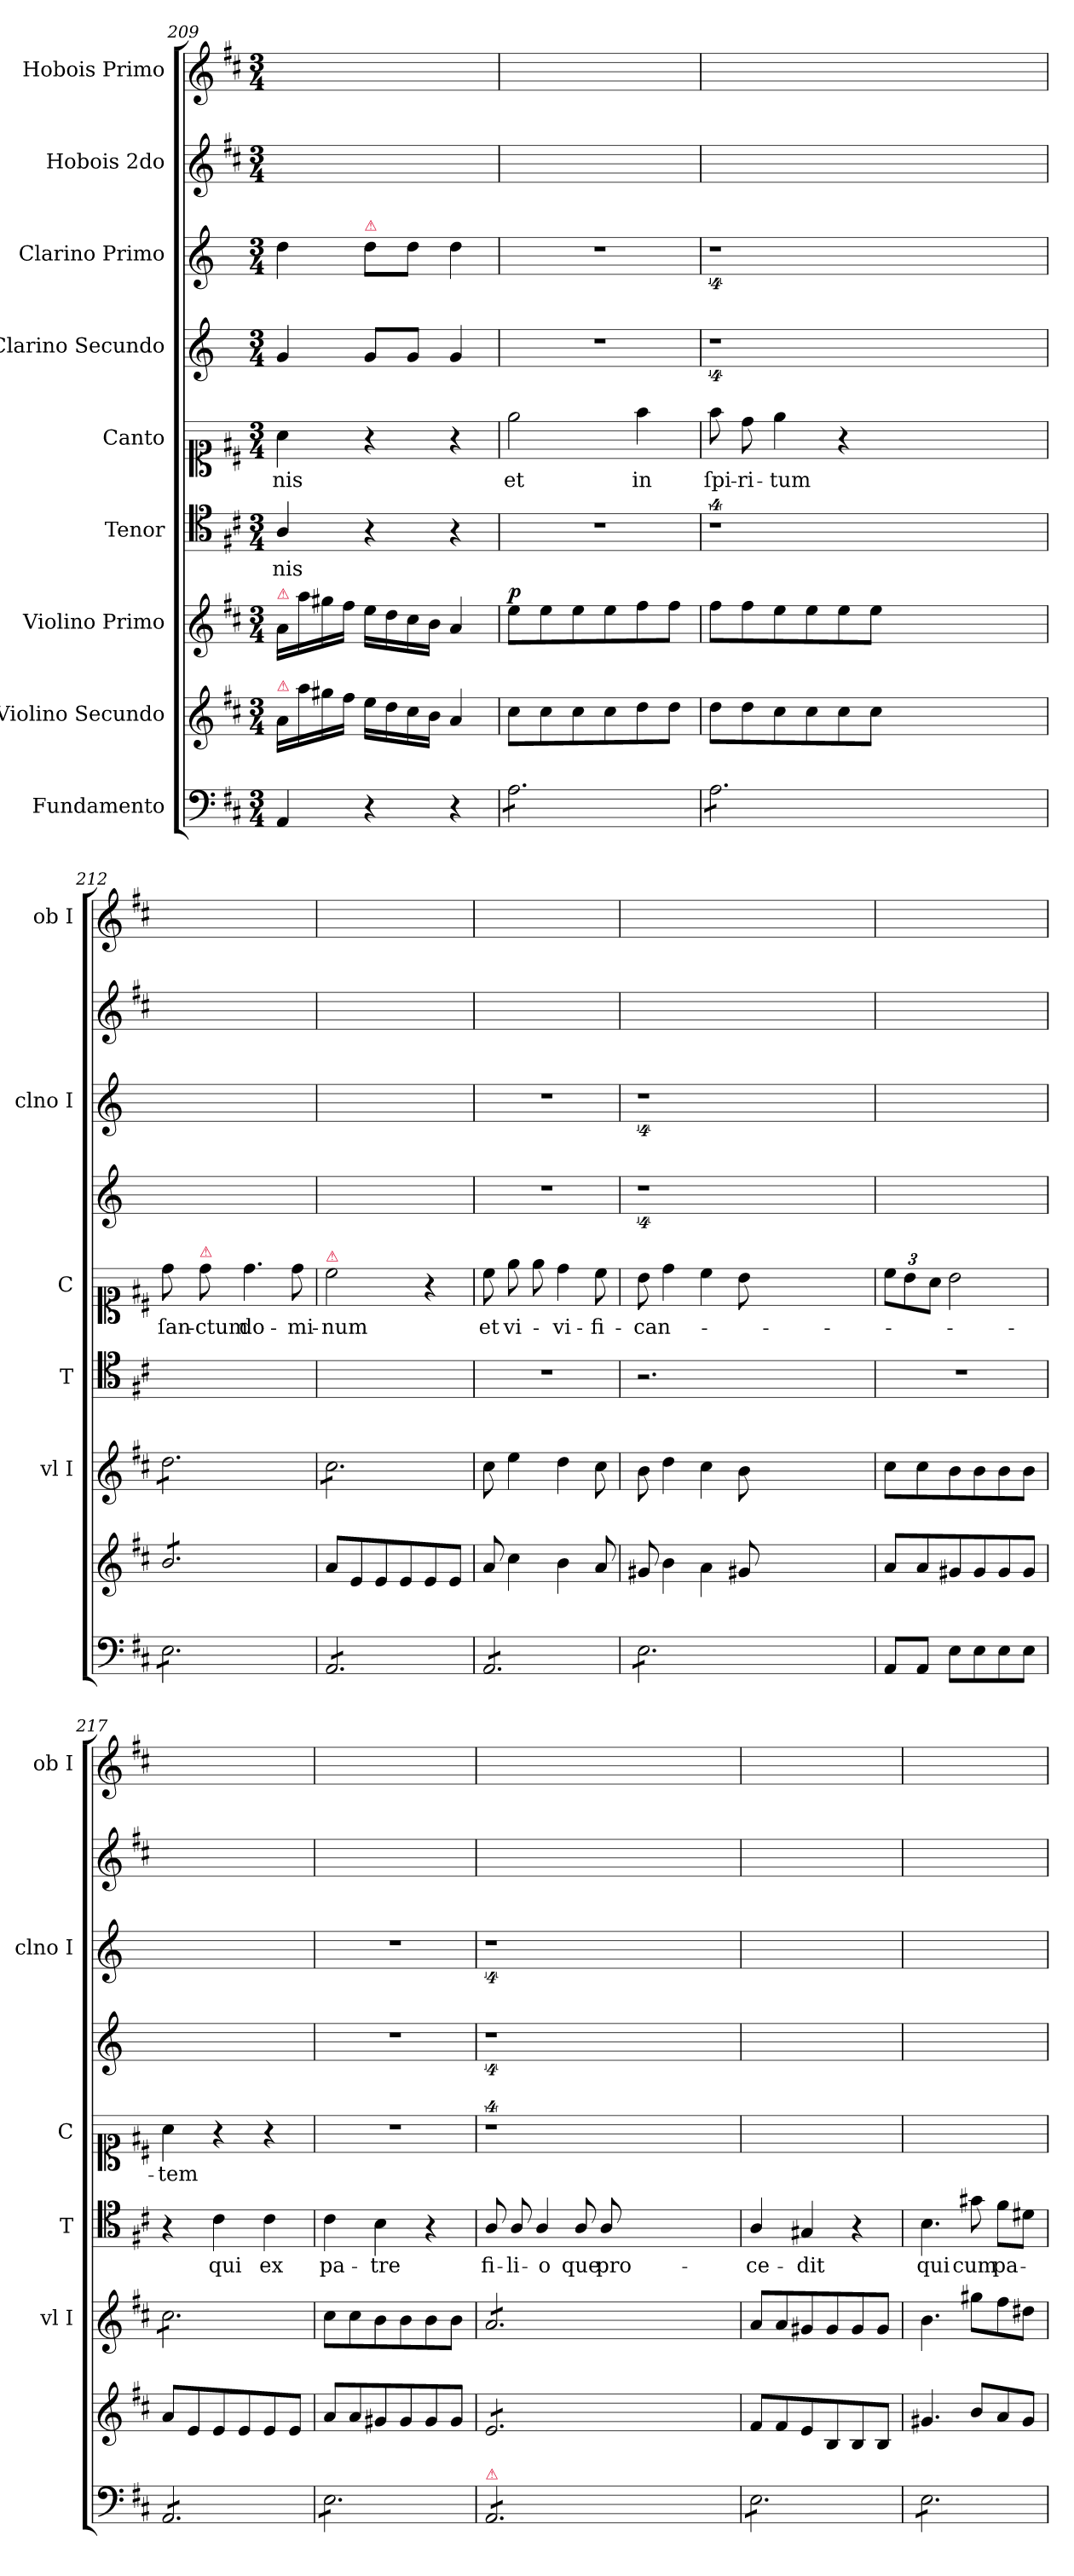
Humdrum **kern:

**kern	**dynam	**kern	**dynam	**kern	**dynam	**kern	**text	**kern	**text	**kern	**kern	**kern	**kern
*part9	*part9	*part8	*part8	*part7	*part7	*part6	*part6	*part5	*part5	*part4	*part3	*part2	*part1
*staff9	*staff9	*staff8	*staff8	*staff7	*staff7	*staff6	*staff6	*staff5	*staff5	*staff4	*staff3	*staff2	*staff1
*I"Fundamento	*	*I"Violino Secundo	*	*I"Violino Primo	*	*I"Tenor	*	*I"Canto	*	*I"Clarino Secundo	*I"Clarino Primo	*I"Hobois 2do	*I"Hobois Primo
*	*	*	*	*I'vl I	*	*I'T	*	*I'C	*	*	*I'clno I	*	*I'ob I
*clefF4	*	*clefG2	*	*clefG2	*	*clefC4	*	*clefC1	*	*clefG2	*clefG2	*clefG2	*clefG2
*	*	*	*	*	*	*	*	*	*	*ITrd-1c-2	*ITrd-1c-2	*	*
*k[f#c#]	*	*k[f#c#]	*	*k[f#c#]	*	*k[f#c#]	*	*k[f#c#]	*	*k[f#c#]	*k[f#c#]	*k[f#c#]	*k[f#c#]
*M3/4	*	*M3/4	*	*M3/4	*	*M3/4	*	*M3/4	*	*M3/4	*M3/4	*M3/4	*M3/4
=209	=209	=209	=209	=209	=209	=209	=209	=209	=209	=209	=209	=209	=209
!	!	!	!	!LO:TX:a:color=crimson:t=⚠	!	!	!	!	!	!	!	!	!
!	!	!LO:TX:a:color=crimson:t=⚠	!	!	!	!	!	!	!	!	!	!	!
4AA/	.	16a/LL	.	16a/LL	.	4A/	-nis	4a\	-nis	4a/	4ee\	2.ryy	2.ryy
.	.	16aa\	.	16aa\	.	.	.	.	.	.	.	.	.
.	.	16gg#X\	.	16gg#X\	.	.	.	.	.	.	.	.	.
.	.	16ff#\JJ	.	16ff#\JJ	.	.	.	.	.	.	.	.	.
!	!	!	!	!	!	!	!	!	!	!	!LO:TX:a:color=crimson:t=⚠	!	!
4r	.	16ee\LL	.	16ee\LL	.	4r	.	4r	.	8a/L	8ee\L	.	.
.	.	16dd\	.	16dd\	.	.	.	.	.	.	.	.	.
.	.	16cc#\	.	16cc#\	.	.	.	.	.	8a/J	8ee\J	.	.
.	.	16b\JJ	.	16b\JJ	.	.	.	.	.	.	.	.	.
4r	.	4a/	.	4a/	.	4r	.	4r	.	4a/	4ee\	.	.
=210	=210	=210	=210	=210	=210	=210	=210	=210	=210	=210	=210	=210	=210
!	!LO:DY:a	!	!LO:DY:a	!	!LO:DY:a	!	!	!	!	!	!	!	!
*tremolo	*	*	*	*	*	*	*	*	*	*	*	*	*
8A\L	p&colon;	8cc#\L	p&colon;	8ee\L	p	2.r	.	2ee\	et	2.r	2.r	2.ryy	2.ryy
8A\	.	8cc#\	.	8ee\	.	.	.	.	.	.	.	.	.
8A\	.	8cc#\	.	8ee\	.	.	.	.	.	.	.	.	.
8A\	.	8cc#\	.	8ee\	.	.	.	.	.	.	.	.	.
8A\	.	8dd\	.	8ff#\	.	.	.	4ff#\	in	.	.	.	.
8A\J	.	8dd\J	.	8ff#\J	.	.	.	.	.	.	.	.	.
=211	=211	=211	=211	=211	=211	=211	=211	=211	=211	=211	=211	=211	=211
8A\L	.	8dd\L	.	8ff#\L	.	4%9r	.	8ff#\	ſpi-	4%9r	4%9r	2.ryy	2.ryy
8A\	.	8dd\	.	8ff#\	.	.	.	8dd\	-ri-	.	.	.	.
8A\	.	8cc#\	.	8ee\	.	.	.	4ee\	-tum	.	.	.	.
8A\	.	8cc#\	.	8ee\	.	.	.	.	.	.	.	.	.
8A\	.	8cc#\	.	8ee\	.	.	.	4r	.	.	.	.	.
8A\J	.	8cc#\J	.	8ee\J	.	.	.	.	.	.	.	.	.
1.ryy	.	1.ryy	.	1.ryy	.	.	.	1.ryy	.	.	.	1.ryy	1.ryy
=212	=212	=212	=212	=212	=212	=212	=212	=212	=212	=212	=212	=212	=212
*	*	*tremolo	*	*	*	*	*	*	*	*	*	*	*
*	*	*	*	*tremolo	*	*	*	*	*	*	*	*	*
8E\L	.	8b/L	.	8dd\L	.	2.ryy	.	8dd\	ſan-	2.ryy	2.ryy	2.ryy	2.ryy
!	!	!	!	!	!	!	!	!LO:TX:a:color=crimson:t=⚠	!	!	!	!	!
8E\	.	8b/	.	8dd\	.	.	.	8dd\	-ctum	.	.	.	.
8E\	.	8b/	.	8dd\	.	.	.	4.dd\	do-	.	.	.	.
8E\	.	8b/	.	8dd\	.	.	.	.	.	.	.	.	.
8E\	.	8b/	.	8dd\	.	.	.	.	.	.	.	.	.
8E\J	.	8b/J	.	8dd\J	.	.	.	8dd\	-mi-	.	.	.	.
*	*	*Xtremolo	*	*	*	*	*	*	*	*	*	*	*
=213	=213	=213	=213	=213	=213	=213	=213	=213	=213	=213	=213	=213	=213
!	!	!	!	!	!	!	!	!LO:TX:a:color=crimson:t=⚠	!	!	!	!	!
8AA/L	.	8a/L	.	8cc#\L	.	2.ryy	.	2cc#\	-num	2.ryy	2.ryy	2.ryy	2.ryy
8AA/	.	8e/	.	8cc#\	.	.	.	.	.	.	.	.	.
8AA/	.	8e/	.	8cc#\	.	.	.	.	.	.	.	.	.
8AA/	.	8e/	.	8cc#\	.	.	.	.	.	.	.	.	.
8AA/	.	8e/	.	8cc#\	.	.	.	4r	.	.	.	.	.
8AA/J	.	8e/J	.	8cc#\J	.	.	.	.	.	.	.	.	.
*	*	*	*	*Xtremolo	*	*	*	*	*	*	*	*	*
=214	=214	=214	=214	=214	=214	=214	=214	=214	=214	=214	=214	=214	=214
8AA/L	.	8a/	.	8cc#\	.	2.r	.	8cc#\	et	2.r	2.r	2.ryy	2.ryy
8AA/	.	4cc#\	.	4ee\	.	.	.	8ee\	vi-	.	.	.	.
8AA/	.	.	.	.	.	.	.	8ee\	.	.	.	.	.
8AA/	.	4b\	.	4dd\	.	.	.	4dd\	-vi-	.	.	.	.
8AA/	.	.	.	.	.	.	.	.	.	.	.	.	.
8AA/J	.	8a/	.	8cc#\	.	.	.	8cc#\	-fi-	.	.	.	.
=215	=215	=215	=215	=215	=215	=215	=215	=215	=215	=215	=215	=215	=215
8E\L	.	8g#X/	.	8b\	.	2.r	.	8b\	-can-	4%9r	4%9r	2.ryy	2.ryy
8E\	.	4b\	.	4dd\	.	.	.	4dd\	.	.	.	.	.
8E\	.	.	.	.	.	.	.	.	.	.	.	.	.
8E\	.	4a\	.	4cc#\	.	.	.	4cc#\	.	.	.	.	.
8E\	.	.	.	.	.	.	.	.	.	.	.	.	.
8E\J	.	8g#X/	.	8b\	.	.	.	8b\	.	.	.	.	.
*Xtremolo	*	*	*	*	*	*	*	*	*	*	*	*	*
1.ryy	.	1.ryy	.	1.ryy	.	1.ryy	.	1.ryy	.	.	.	1.ryy	1.ryy
=216	=216	=216	=216	=216	=216	=216	=216	=216	=216	=216	=216	=216	=216
8AA/L	.	8a/L	.	8cc#\L	.	2.r	.	12cc#\L	.	2.ryy	2.ryy	2.ryy	2.ryy
.	.	.	.	.	.	.	.	12b\	.	.	.	.	.
8AA/J	.	8a/	.	8cc#\	.	.	.	.	.	.	.	.	.
.	.	.	.	.	.	.	.	12a\J	.	.	.	.	.
8E\L	.	8g#X/	.	8b\	.	.	.	2b\	.	.	.	.	.
8E\	.	8g#/	.	8b\	.	.	.	.	.	.	.	.	.
8E\	.	8g#/	.	8b\	.	.	.	.	.	.	.	.	.
8E\J	.	8g#/J	.	8b\J	.	.	.	.	.	.	.	.	.
=217	=217	=217	=217	=217	=217	=217	=217	=217	=217	=217	=217	=217	=217
*tremolo	*	*	*	*	*	*	*	*	*	*	*	*	*
*	*	*	*	*tremolo	*	*	*	*	*	*	*	*	*
8AA/L	.	8a/L	.	8cc#\L	.	4r	.	4a\	-tem	2.ryy	2.ryy	2.ryy	2.ryy
8AA/	.	8e/	.	8cc#\	.	.	.	.	.	.	.	.	.
8AA/	.	8e/	.	8cc#\	.	4c#\	qui	4r	.	.	.	.	.
8AA/	.	8e/	.	8cc#\	.	.	.	.	.	.	.	.	.
8AA/	.	8e/	.	8cc#\	.	4c#\	ex	4r	.	.	.	.	.
8AA/J	.	8e/J	.	8cc#\J	.	.	.	.	.	.	.	.	.
*	*	*	*	*Xtremolo	*	*	*	*	*	*	*	*	*
=218	=218	=218	=218	=218	=218	=218	=218	=218	=218	=218	=218	=218	=218
8E\L	.	8a/L	.	8cc#\L	.	4c#\	pa-	2.r	.	2.r	2.r	2.ryy	2.ryy
8E\	.	8a/	.	8cc#\	.	.	.	.	.	.	.	.	.
8E\	.	8g#X/	.	8b\	.	4B\	-tre	.	.	.	.	.	.
8E\	.	8g#/	.	8b\	.	.	.	.	.	.	.	.	.
8E\	.	8g#/	.	8b\	.	4r	.	.	.	.	.	.	.
8E\J	.	8g#/J	.	8b\J	.	.	.	.	.	.	.	.	.
=219	=219	=219	=219	=219	=219	=219	=219	=219	=219	=219	=219	=219	=219
!LO:TX:a:color=crimson:t=⚠	!	!	!	!	!	!	!	!	!	!	!	!	!
*	*	*tremolo	*	*	*	*	*	*	*	*	*	*	*
*	*	*	*	*tremolo	*	*	*	*	*	*	*	*	*
8AA/L	.	8e/L	.	8a/L	.	8A/	fi-	4%9r	.	4%9r	4%9r	2.ryy	2.ryy
8AA/	.	8e/	.	8a/	.	8A/	-li-	.	.	.	.	.	.
8AA/	.	8e/	.	8a/	.	4A/	-o	.	.	.	.	.	.
8AA/	.	8e/	.	8a/	.	.	.	.	.	.	.	.	.
8AA/	.	8e/	.	8a/	.	8A/	que	.	.	.	.	.	.
8AA/J	.	8e/J	.	8a/J	.	8A/	pro-	.	.	.	.	.	.
*	*	*	*	*Xtremolo	*	*	*	*	*	*	*	*	*
*	*	*Xtremolo	*	*	*	*	*	*	*	*	*	*	*
1.ryy	.	1.ryy	.	1.ryy	.	1.ryy	.	.	.	.	.	1.ryy	1.ryy
=220	=220	=220	=220	=220	=220	=220	=220	=220	=220	=220	=220	=220	=220
8E\L	.	8f#/L	.	8a/L	.	4A/	-ce-	2.ryy	.	2.ryy	2.ryy	2.ryy	2.ryy
8E\	.	8f#/	.	8a/	.	.	.	.	.	.	.	.	.
8E\	.	8e/	.	8g#X/	.	4G#X/	-dit	.	.	.	.	.	.
8E\	.	8B/	.	8g#/	.	.	.	.	.	.	.	.	.
8E\	.	8B/	.	8g#/	.	4r	.	.	.	.	.	.	.
8E\J	.	8B/J	.	8g#/J	.	.	.	.	.	.	.	.	.
=221	=221	=221	=221	=221	=221	=221	=221	=221	=221	=221	=221	=221	=221
8E\L	.	4.g#X/	.	4.b\	.	4.B\	qui	2.ryy	.	2.ryy	2.ryy	2.ryy	2.ryy
8E\	.	.	.	.	.	.	.	.	.	.	.	.	.
8E\	.	.	.	.	.	.	.	.	.	.	.	.	.
8E\	.	8b/L	.	8gg#X\L	.	8g#X\	cum	.	.	.	.	.	.
8E\	.	8a/	.	8ff#\	.	8f#\L	pa-	.	.	.	.	.	.
8E\J	.	8g#/J	.	8dd#X\J	.	8d#X\J	.	.	.	.	.	.	.
*Xtremolo	*	*	*	*	*	*	*	*	*	*	*	*	*
=	=	=	=	=	=	=	=	=	=	=	=	=	=
*-	*-	*-	*-	*-	*-	*-	*-	*-	*-	*-	*-	*-	*-
